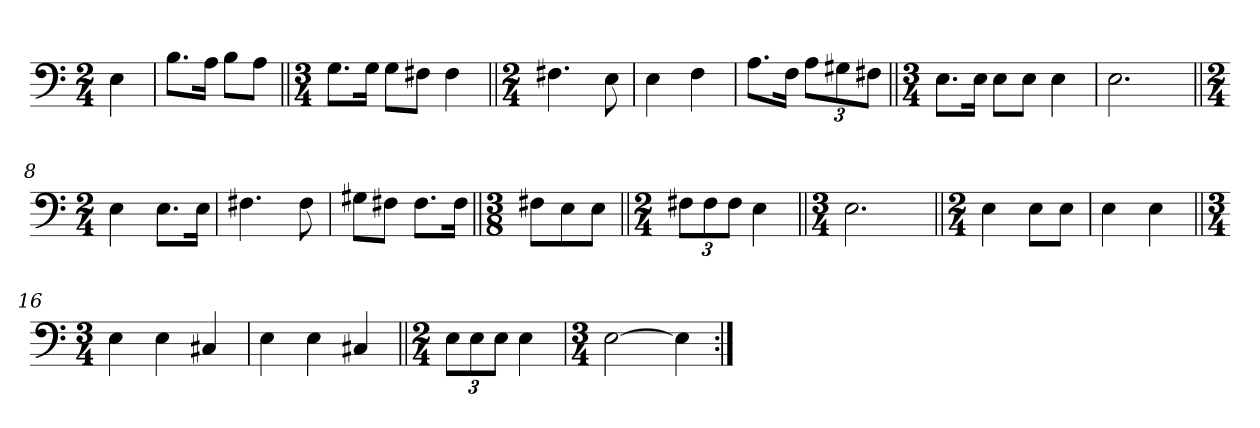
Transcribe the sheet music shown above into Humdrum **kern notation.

**kern
*part1
*staff1
*clefF4
*k[]
*M2/4
=
4E\
=1
8.B\L
16A\Jk
8B\L
8A\J
=2||
*M3/4
8.G\L
16G\Jk
8G\L
8F#X\J
4F#\
=3||
*M2/4
4.F#X\
8E\
=4
4E\
4F\
=5
8.A\L
16F\Jk
12A\L
12G#X\
12F#X\J
=6||
*M3/4
8.E\L
16E\Jk
8E\L
8E\J
4E\
=7
2.E\
=8||
*M2/4
4E\
8.E\L
16E\Jk
=9
4.F#X\
8F#\
=10
8G#X\L
8F#X\J
8.F#\L
16F#\Jk
=11||
*M3/8
8F#X\L
8E\
8E\J
=12||
*M2/4
12F#X\L
12F#\
12F#\J
4E\
=13||
*M3/4
2.E\
=14||
*M2/4
4E\
8E\L
8E\J
=15
4E\
4E\
=16||
*M3/4
4E\
4E\
4C#X/
=17
4E\
4E\
4C#X/
=18||
*M2/4
12E\L
12E\
12E\J
4E\
=19
*M3/4
[2E\
4E\]
=:|!
*-
